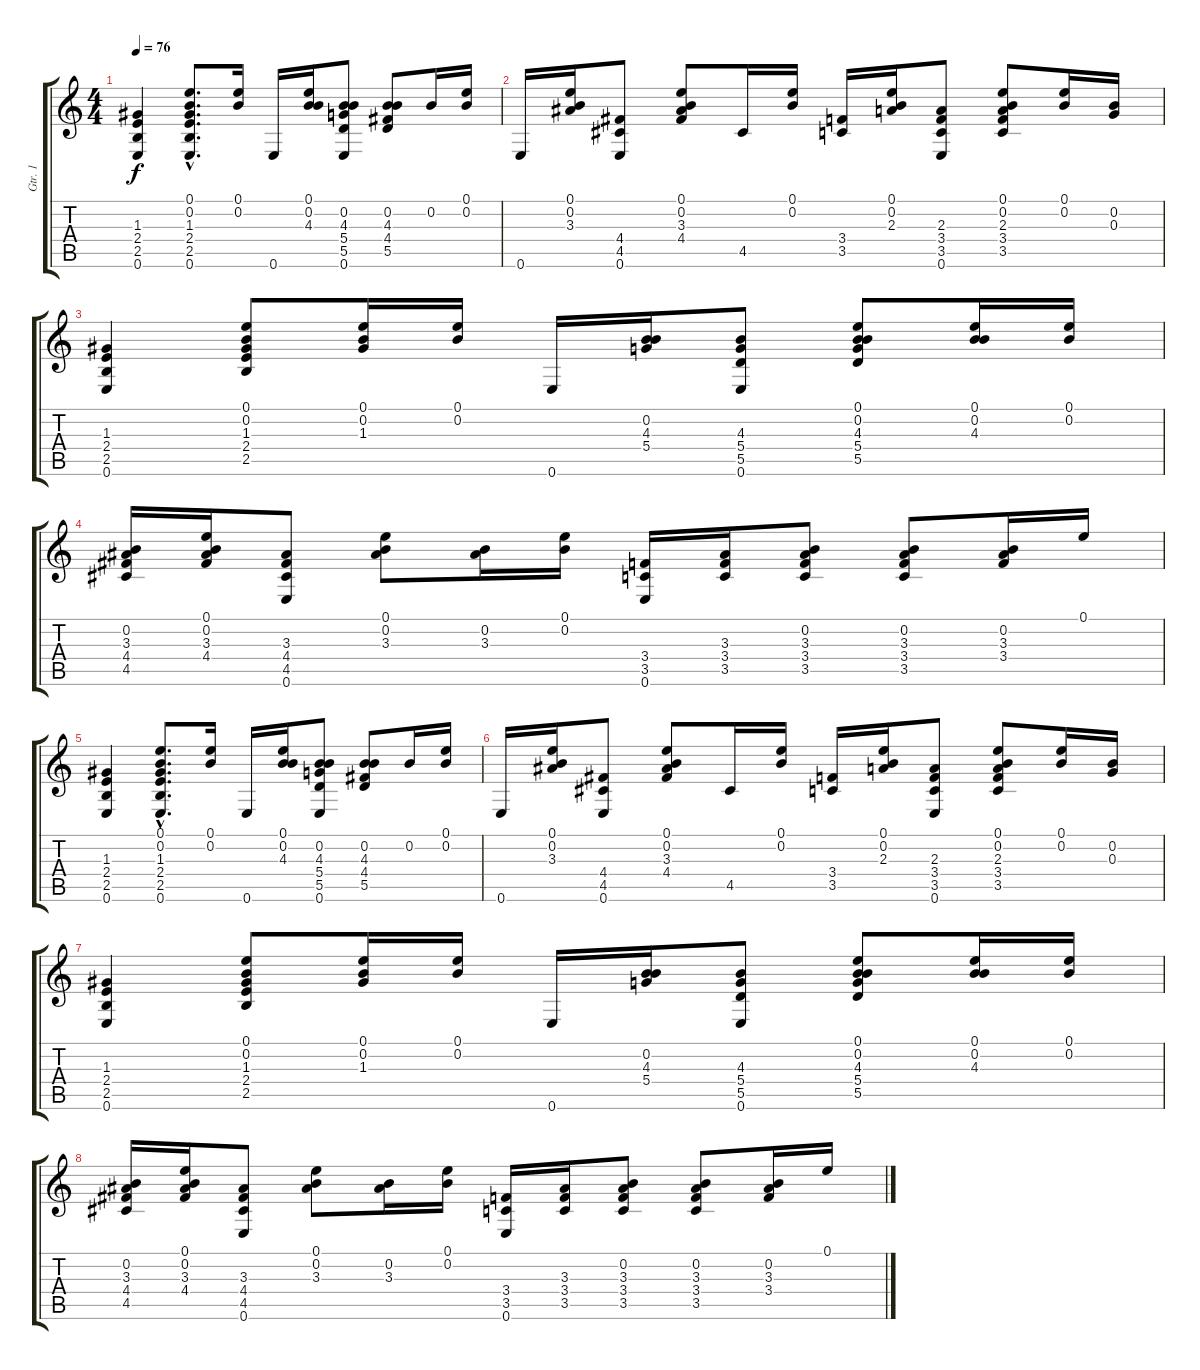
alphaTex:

\track ("Gtr. 1" "Gtr. 1") {instrument acousticguitarsteel}
\staff {score tabs}
\tuning (E4 B3 G3 D3 A2 E2) {hide}
\ts (4 4)
\tempo 76
\clef g2
\ks c
(1.3 2.4 2.5 0.6).4{dy f instrument acousticguitarsteel} (0.1{hac} 0.2{hac} 1.3{hac} 2.4{hac} 2.5{hac} 0.6{hac}).8{d} (0.1 0.2).16 0.6.16 (0.1 0.2 4.3).16 (0.2 4.3 5.4 5.5 0.6).8 (0.2 4.3 4.4 5.5).8 0.2.16 (0.1 0.2).16 |
0.6.16 (0.1 0.2 3.3).16 (4.4 4.5 0.6).8 (0.1 0.2 3.3 4.4).8 4.5.16 (0.1 0.2).16 (3.4 3.5).16 (0.1 0.2 2.3).16 (2.3 3.4 3.5 0.6).8 (0.1 0.2 2.3 3.4 3.5).8 (0.1 0.2).16 (0.2 0.3).16 |
(1.3 2.4 2.5 0.6).4 (0.1 0.2 1.3 2.4 2.5).8 (0.1 0.2 1.3).16 (0.1 0.2).16 0.6.16 (0.2 4.3 5.4).16 (4.3 5.4 5.5 0.6).8 (0.1 0.2 4.3 5.4 5.5).8 (0.1 0.2 4.3).16 (0.1 0.2).16 |
(0.2 3.3 4.4 4.5).16 (0.1 0.2 3.3 4.4).16 (3.3 4.4 4.5 0.6).8 (0.1 0.2 3.3).8 (0.2 3.3).16 (0.1 0.2).16 (3.4 3.5 0.6).16 (3.3 3.4 3.5).16 (0.2 3.3 3.4 3.5).8 (0.2 3.3 3.4 3.5).8 (0.2 3.3 3.4).16 0.1.16 |
(1.3 2.4 2.5 0.6).4 (0.1{hac} 0.2{hac} 1.3{hac} 2.4{hac} 2.5{hac} 0.6{hac}).8{d} (0.1 0.2).16 0.6.16 (0.1 0.2 4.3).16 (0.2 4.3 5.4 5.5 0.6).8 (0.2 4.3 4.4 5.5).8 0.2.16 (0.1 0.2).16 |
0.6.16 (0.1 0.2 3.3).16 (4.4 4.5 0.6).8 (0.1 0.2 3.3 4.4).8 4.5.16 (0.1 0.2).16 (3.4 3.5).16 (0.1 0.2 2.3).16 (2.3 3.4 3.5 0.6).8 (0.1 0.2 2.3 3.4 3.5).8 (0.1 0.2).16 (0.2 0.3).16 |
(1.3 2.4 2.5 0.6).4 (0.1 0.2 1.3 2.4 2.5).8 (0.1 0.2 1.3).16 (0.1 0.2).16 0.6.16 (0.2 4.3 5.4).16 (4.3 5.4 5.5 0.6).8 (0.1 0.2 4.3 5.4 5.5).8 (0.1 0.2 4.3).16 (0.1 0.2).16 |
(0.2 3.3 4.4 4.5).16 (0.1 0.2 3.3 4.4).16 (3.3 4.4 4.5 0.6).8 (0.1 0.2 3.3).8 (0.2 3.3).16 (0.1 0.2).16 (3.4 3.5 0.6).16 (3.3 3.4 3.5).16 (0.2 3.3 3.4 3.5).8 (0.2 3.3 3.4 3.5).8 (0.2 3.3 3.4).16 0.1.16
